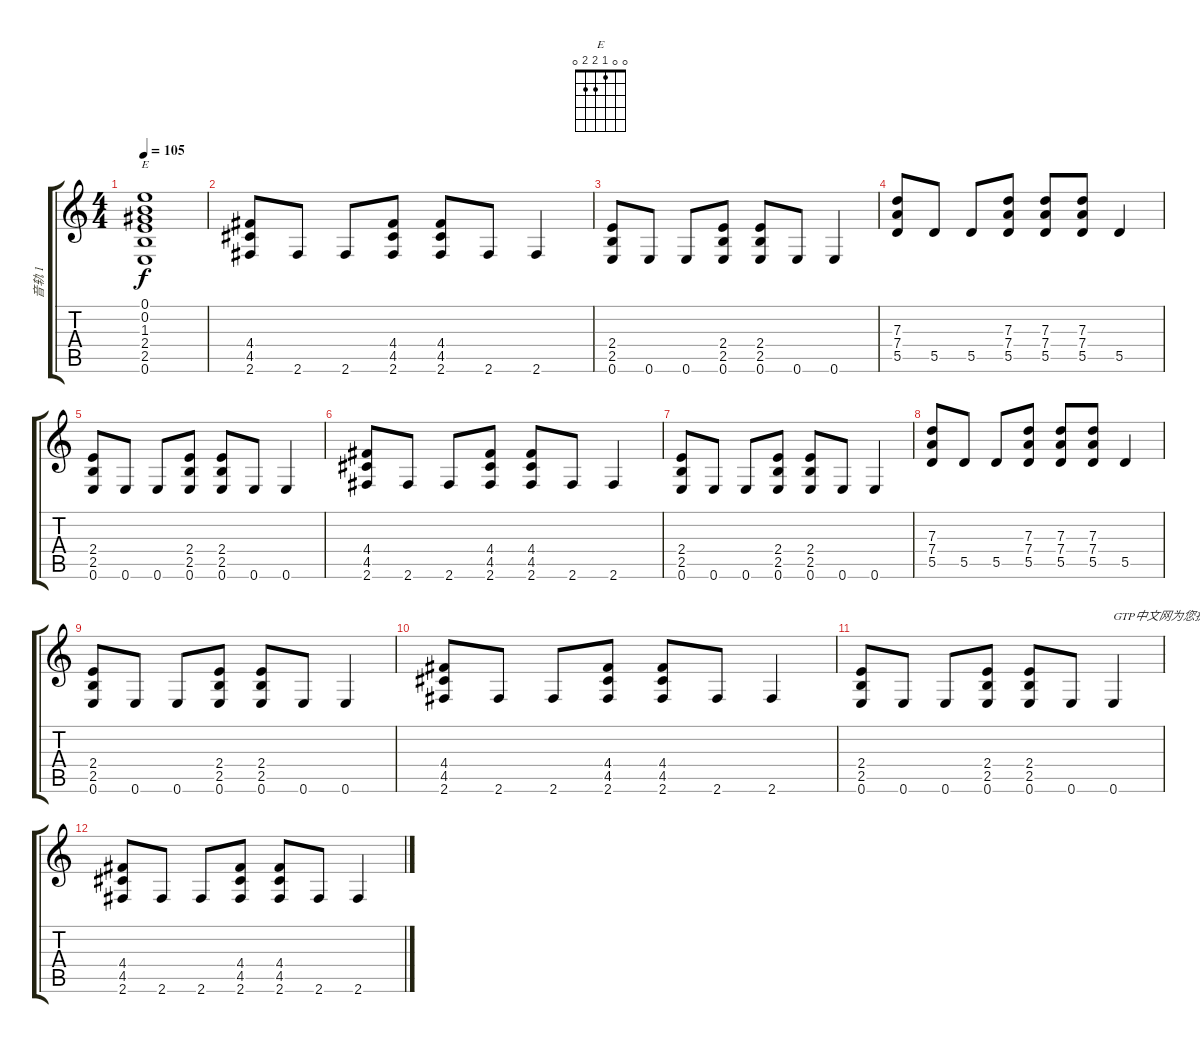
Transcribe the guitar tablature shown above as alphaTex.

\track ("音轨 1" "音轨 1") {instrument acousticguitarsteel}
\staff {score tabs}
\tuning (E4 B3 G3 D3 A2 E2) {hide}
\chord ("E" 0 0 1 2 2 0)
\ts (4 4)
\tempo 105
\clef g2
\ks c
(0.1 0.2 1.3 2.4 2.5 0.6).1{ch "E" dy f} |
(4.4 4.5 2.6).8 2.6.8 2.6.8 (4.4 4.5 2.6).8 (4.4 4.5 2.6).8 2.6.8 2.6.4 |
(2.4 2.5 0.6).8 0.6.8 0.6.8 (2.4 2.5 0.6).8 (2.4 2.5 0.6).8 0.6.8 0.6.4 |
(7.3 7.4 5.5).8 5.5.8 5.5.8 (7.3 7.4 5.5).8 (7.3 7.4 5.5).8 (7.3 7.4 5.5).8 5.5.4 |
(2.4 2.5 0.6).8 0.6.8 0.6.8 (2.4 2.5 0.6).8 (2.4 2.5 0.6).8 0.6.8 0.6.4 |
(4.4 4.5 2.6).8 2.6.8 2.6.8 (4.4 4.5 2.6).8 (4.4 4.5 2.6).8 2.6.8 2.6.4 |
(2.4 2.5 0.6).8 0.6.8 0.6.8 (2.4 2.5 0.6).8 (2.4 2.5 0.6).8 0.6.8 0.6.4 |
(7.3 7.4 5.5).8 5.5.8 5.5.8 (7.3 7.4 5.5).8 (7.3 7.4 5.5).8 (7.3 7.4 5.5).8 5.5.4 |
(2.4 2.5 0.6).8 0.6.8 0.6.8 (2.4 2.5 0.6).8 (2.4 2.5 0.6).8 0.6.8 0.6.4 |
(4.4 4.5 2.6).8 2.6.8 2.6.8 (4.4 4.5 2.6).8 (4.4 4.5 2.6).8 2.6.8 2.6.4 |
(2.4 2.5 0.6).8 0.6.8 0.6.8 (2.4 2.5 0.6).8 (2.4 2.5 0.6).8 0.6.8 0.6.4{txt "GTP中文网为您提供优秀的谱子"} |
(4.4 4.5 2.6).8 2.6.8 2.6.8 (4.4 4.5 2.6).8 (4.4 4.5 2.6).8 2.6.8 2.6.4
